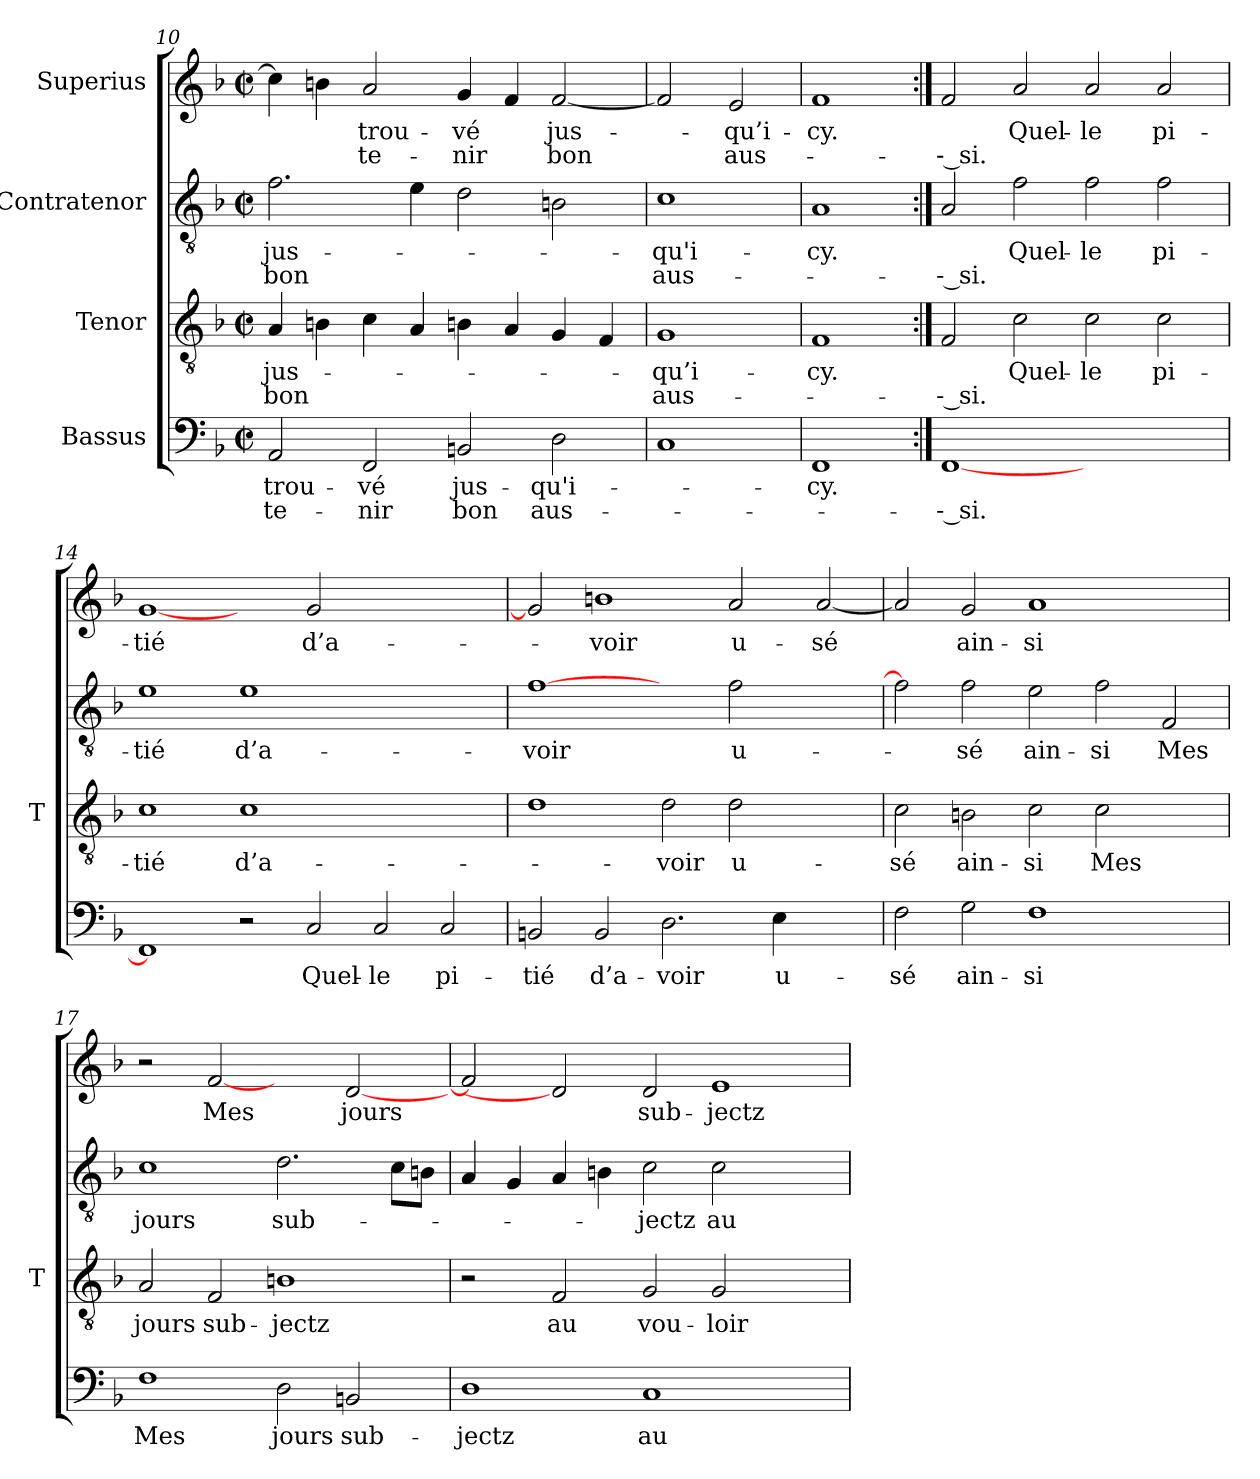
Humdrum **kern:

**kern	**text	**text	**kern	**text	**text	**kern	**text	**text	**kern	**text	**text
*part4	*part4	*part4	*part3	*part3	*part3	*part2	*part2	*part2	*part1	*part1	*part1
*staff4	*staff4	*staff4	*staff3	*staff3	*staff3	*staff2	*staff2	*staff2	*staff1	*staff1	*staff1
*I"Bassus	*	*	*I"Tenor	*	*	*I"Contratenor	*	*	*I"Superius	*	*
*	*	*	*I'T	*	*	*	*	*	*	*	*
!!LO:PB:g=z
*clefF4	*	*	*clefGv2	*	*	*clefGv2	*	*	*clefG2	*	*
*k[b-]	*	*	*k[b-]	*	*	*k[b-]	*	*	*k[b-]	*	*
*F:	*	*	*F:	*	*	*F:	*	*	*F:	*	*
*M2/2	*	*	*M2/2	*	*	*M2/2	*	*	*M2/2	*	*
*met(c|)	*	*	*met(c|)	*	*	*met(c|)	*	*	*met(c|)	*	*
=10	=10	=10	=10	=10	=10	=10	=10	=10	=10	=10	=10
2AA	trou-	te-	4A	jus-	-bon	2.f	jus-	-bon	4cc]	.	.
.	.	.	4Bn	.	.	.	.	.	4bn	.	.
2FF	-vé	-nir	4c	.	.	.	.	.	2a	trou-	te-
.	.	.	4A	.	.	4e	.	.	.	.	.
2BBn	jus-	-bon	4Bn	.	.	2d	.	.	4g	-vé	-nir
.	.	.	4A	.	.	.	.	.	4f	.	.
2D	qu'i-	aus-	4G	.	.	2Bn	.	.	[2f	jus-	-bon
.	.	.	4F	.	.	.	.	.	.	.	.
=11	=11	=11	=11	=11	=11	=11	=11	=11	=11	=11	=11
1C	.	.	1G	qu’i-	aus-	1c	qu'i-	aus-	2f]	.	.
.	.	.	.	.	.	.	.	.	2e	qu’i-	aus-
=12	=12	=12	=12	=12	=12	=12	=12	=12	=12	=12	=12
1FF	-cy.	.	1F	-cy.	.	1A	-cy.	.	1f	-cy.	.
=13:|!	=13:|!	=13:|!	=13:|!	=13:|!	=13:|!	=13:|!	=13:|!	=13:|!	=13:|!	=13:|!	=13:|!
[1FF	.	-- si.	2F	.	-- si.	2A	.	-- si.	2f	.	-- si.
.	.	.	2c	Quel-	.	2f	Quel-	.	2a	Quel-	.
1ryy	.	.	2c	-le	.	2f	-le	.	2a	-le	.
.	.	.	2c	pi-	.	2f	pi-	.	2a	pi-	.
=14	=14	=14	=14	=14	=14	=14	=14	=14	=14	=14	=14
1FF]	.	.	1c	-tié	.	1e	-tié	.	[1g	-tié	.
2r	.	.	1c	d’a-	.	1e	d’a-	.	2ryy	.	.
2C	Quel-	.	.	.	.	.	.	.	2g	d’a-	.
2C	-le	.	1ryy	.	.	1ryy	.	.	1ryy	.	.
2C	pi-	.	.	.	.	.	.	.	.	.	.
=15	=15	=15	=15	=15	=15	=15	=15	=15	=15	=15	=15
2BBn	-tié	.	1d	.	.	[1f	-voir	.	2g]	.	.
2BB	d’a-	.	.	.	.	.	.	.	1bn	-voir	.
2.D	-voir	.	2d	-voir	.	2ryy	.	.	.	.	.
.	.	.	2d	u-	.	2f	u-	.	2a	u-	.
4E	u-	.	.	.	.	.	.	.	.	.	.
2ryy	.	.	2ryy	.	.	2ryy	.	.	[2a	-sé	.
!!LO:LB:g=z
=16	=16	=16	=16	=16	=16	=16	=16	=16	=16	=16	=16
2F	-sé	.	2c	-sé	.	2f]	.	.	2a]	.	.
2G	ain-	.	2Bn	ain-	.	2f	-sé	.	2g	ain-	.
1F	-si	.	2c	-si	.	2e	ain-	.	1a	-si	.
.	.	.	2c	-Mes	.	2f	-si	.	.	.	.
2ryy	.	.	2ryy	.	.	2F	-Mes	.	2ryy	.	.
=17	=17	=17	=17	=17	=17	=17	=17	=17	=17	=17	=17
1F	-Mes	.	2A	-jours	.	1c	-jours	.	2r	.	.
.	.	.	2F	sub-	.	.	.	.	[2f	-Mes	.
2D	-jours	.	1Bn	-jectz	.	2.d	sub-	.	2ryy	.	.
2BBn	sub-	.	.	.	.	.	.	.	[2d	-jours	.
.	.	.	.	.	.	8cL	.	.	.	.	.
.	.	.	.	.	.	8BnJ	.	.	.	.	.
=18	=18	=18	=18	=18	=18	=18	=18	=18	=18	=18	=18
1D	-jectz	.	2r	.	.	4A	.	.	2f]	.	.
.	.	.	.	.	.	4G	.	.	.	.	.
.	.	.	2F	-au	.	4A	.	.	2d]	.	.
.	.	.	.	.	.	4Bn	.	.	.	.	.
1C	-au	.	2G	vou-	.	2c	-jectz	.	2d	sub-	.
.	.	.	2G	-loir	.	2c	-au	.	1e	-jectz	.
2ryy	.	.	2ryy	.	.	2ryy	.	.	.	.	.
=	=	=	=	=	=	=	=	=	=	=	=
*-	*-	*-	*-	*-	*-	*-	*-	*-	*-	*-	*-
